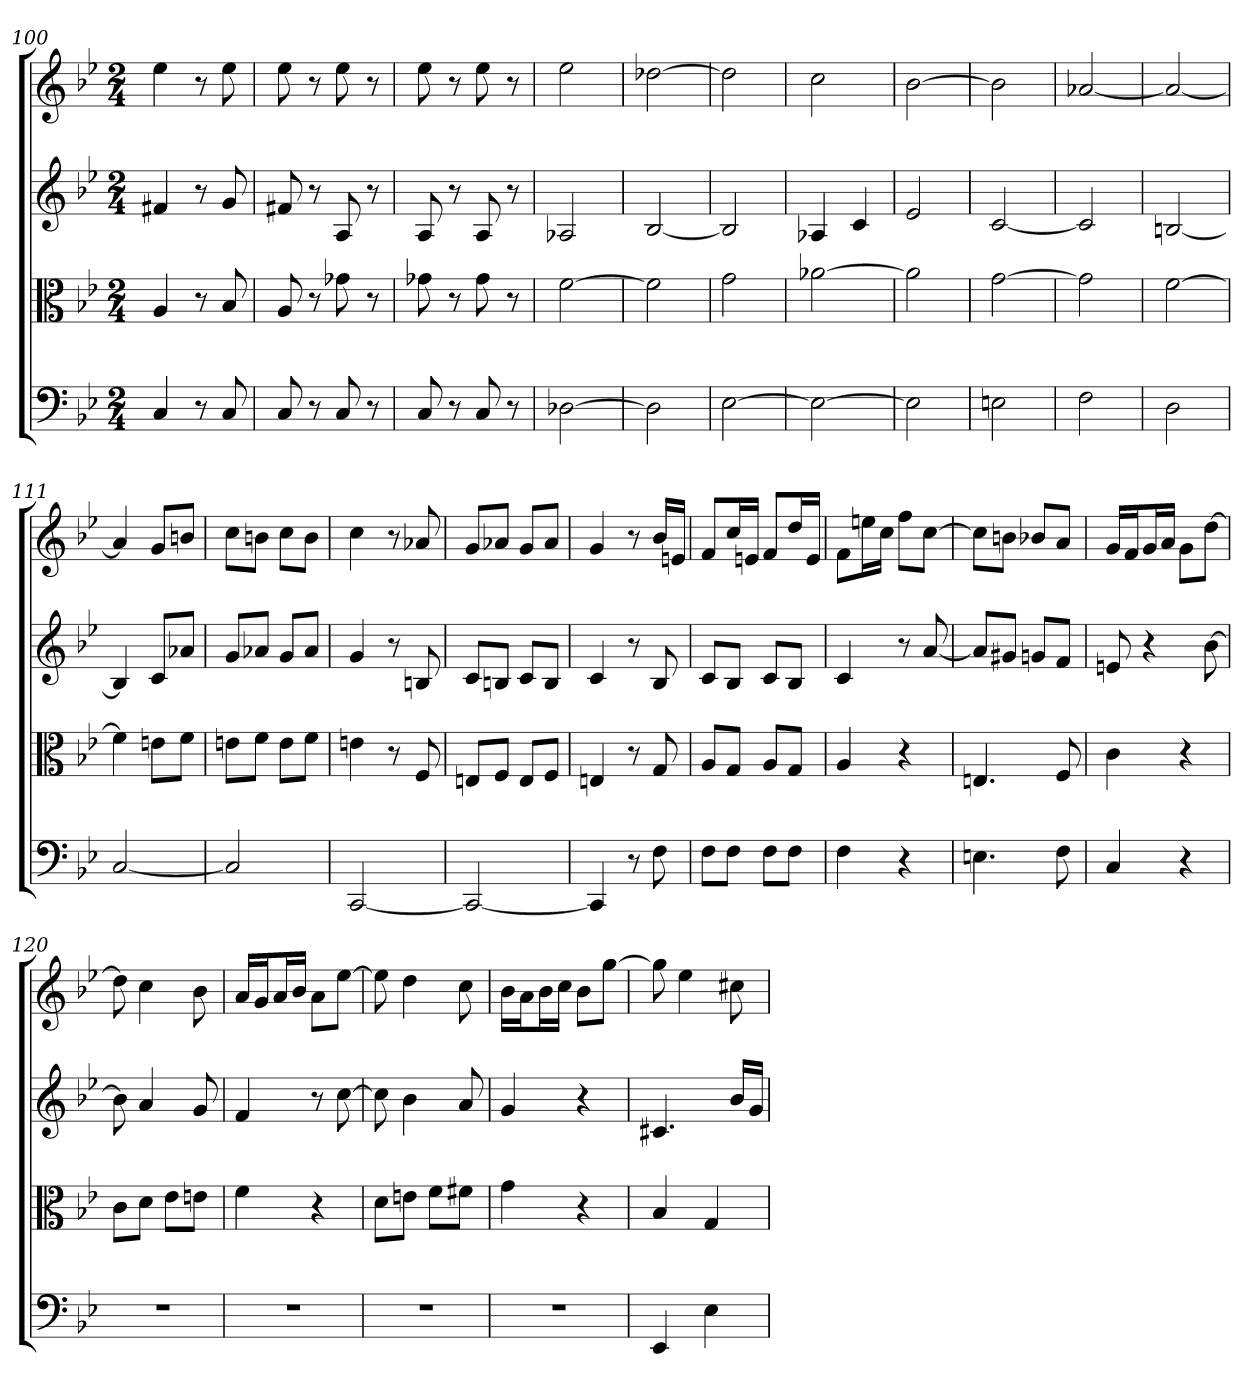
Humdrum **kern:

**kern	**kern	**kern	**kern
*part4	*part3	*part2	*part1
*staff4	*staff3	*staff2	*staff1
*clefF4	*clefC3	*	*
*k[b-e-]	*k[b-e-]	*k[b-e-]	*k[b-e-]
*B-:	*B-:	*B-:	*B-:
*M2/4	*M2/4	*M2/4	*M2/4
=100	=100	=100	=100
4C	4A	4f#X	4ee-
8r	8r	8r	8r
8C	8B-	8g	8ee-
=101	=101	=101	=101
8C	8A	8f#X	8ee-
8r	8r	8r	8r
8C	8g-X	8A	8ee-
8r	8r	8r	8r
=102	=102	=102	=102
8C	8g-X	8A	8ee-
8r	8r	8r	8r
8C	8g-	8A	8ee-
8r	8r	8r	8r
=103	=103	=103	=103
[2D-X	[2f	2A-X	2ee-
=104	=104	=104	=104
2D-]	2f]	[2B-	[2dd-X
=105	=105	=105	=105
[2E-	2g	2B-]	2dd-]
=106	=106	=106	=106
2E-_	[2a-X	4A-X	2cc
.	.	4c	.
=107	=107	=107	=107
2E-]	2a-]	2e-	[2b-
=108	=108	=108	=108
2En	[2g	[2c	2b-]
=109	=109	=109	=109
2F	2g]	2c]	[2a-X
=110	=110	=110	=110
2D	[2f	[2Bn	2a-_
=111	=111	=111	=111
[2C	4f]	4B]	4a-]
.	8en\L	8cL	8gL
.	8f\J	8a-XJ	8bnJ
=112	=112	=112	=112
2C]	8en\L	8gL	8ccL
.	8f\J	8a-XJ	8bnJ
.	8e\L	8gL	8ccL
.	8f\J	8a-J	8bJ
=113	=113	=113	=113
[2CC	4en	4g	4cc
.	8r	8r	8r
.	8F	8Bn	8a-X
=114	=114	=114	=114
2CC_	8En/L	8cL	8gL
.	8F/J	8BnJ	8a-XJ
.	8E/L	8cL	8gL
.	8F/J	8BJ	8a-J
=115	=115	=115	=115
4CC]	4En	4c	4g
8r	8r	8r	8r
8F	8G	8B-	16b-LL
.	.	.	16enJJ
=116	=116	=116	=116
8F\L	8A/L	8cL	8fL
8F\J	8G/J	8B-J	16ccL
.	.	.	16enJJ
8F\L	8A/L	8cL	8fL
8F\J	8G/J	8B-J	16ddL
.	.	.	16eJJ
=117	=117	=117	=117
4F	4A	4c	8fL
.	.	.	16eenL
.	.	.	16ccJJ
4r	4r	8r	8ffL
.	.	[8a	[8ccJ
=118	=118	=118	=118
4.En	4.En	8aL]	8ccL]
.	.	8g#XJ	8bnJ
.	.	8gnL	8b-XL
8F	8F	8fJ	8aJ
=119	=119	=119	=119
4C	4c	8en	16gLL
.	.	.	16fJ
.	.	4r	16gL
.	.	.	16aJJ
4r	4r	.	8gL
.	.	[8b-	[8ddJ
=120	=120	=120	=120
2r	8c\L	8b-]	8dd]
.	8d\J	4a	4cc
.	8e-\L	.	.
.	8en\J	8g	8b-
=121	=121	=121	=121
2r	4f	4f	16aLL
.	.	.	16gJ
.	.	.	16aL
.	.	.	16b-JJ
.	4r	8r	8aL
.	.	[8cc	[8ee-J
=122	=122	=122	=122
2r	8d\L	8cc]	8ee-]
.	8en\J	4b-	4dd
.	8f\L	.	.
.	8f#X\J	8a	8cc
=123	=123	=123	=123
2r	4g	4g	16b-LL
.	.	.	16aJ
.	.	.	16b-L
.	.	.	16ccJJ
.	4r	4r	8b-L
.	.	.	[8ggJ
=124	=124	=124	=124
4EE-	4B-	4.c#X	8gg]
.	.	.	4ee-
4E-	4G	.	.
.	.	16b-LL	8cc#X
.	.	16gJJ	.
=	=	=	=
*-	*-	*-	*-
